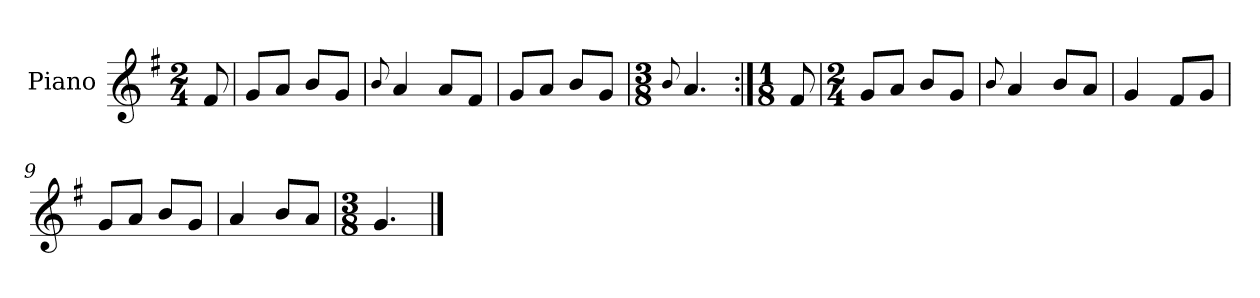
**kern
*part1
*staff1
*I"Piano
*I'Pno.
*clefG2
*k[f#]
*M2/4
=
8f#/
=1
8g/L
8a/J
8b/L
8g/J
=2
8qqb/
4a/
8a/L
8f#/J
=3
8g/L
8a/J
8b/L
8g/J
=4
*M3/8
8qqb/
4.a/
=5:|!
*M1/8
8f#/
=6
*M2/4
8g/L
8a/J
8b/L
8g/J
=7
8qqb/
4a/
8b/L
8a/J
=8
4g/
8f#/L
8g/J
=9
8g/L
8a/J
8b/L
8g/J
!!LO:LB:g=z
=10
4a/
8b/L
8a/J
=11
*M3/8
4.g/
==
*-
